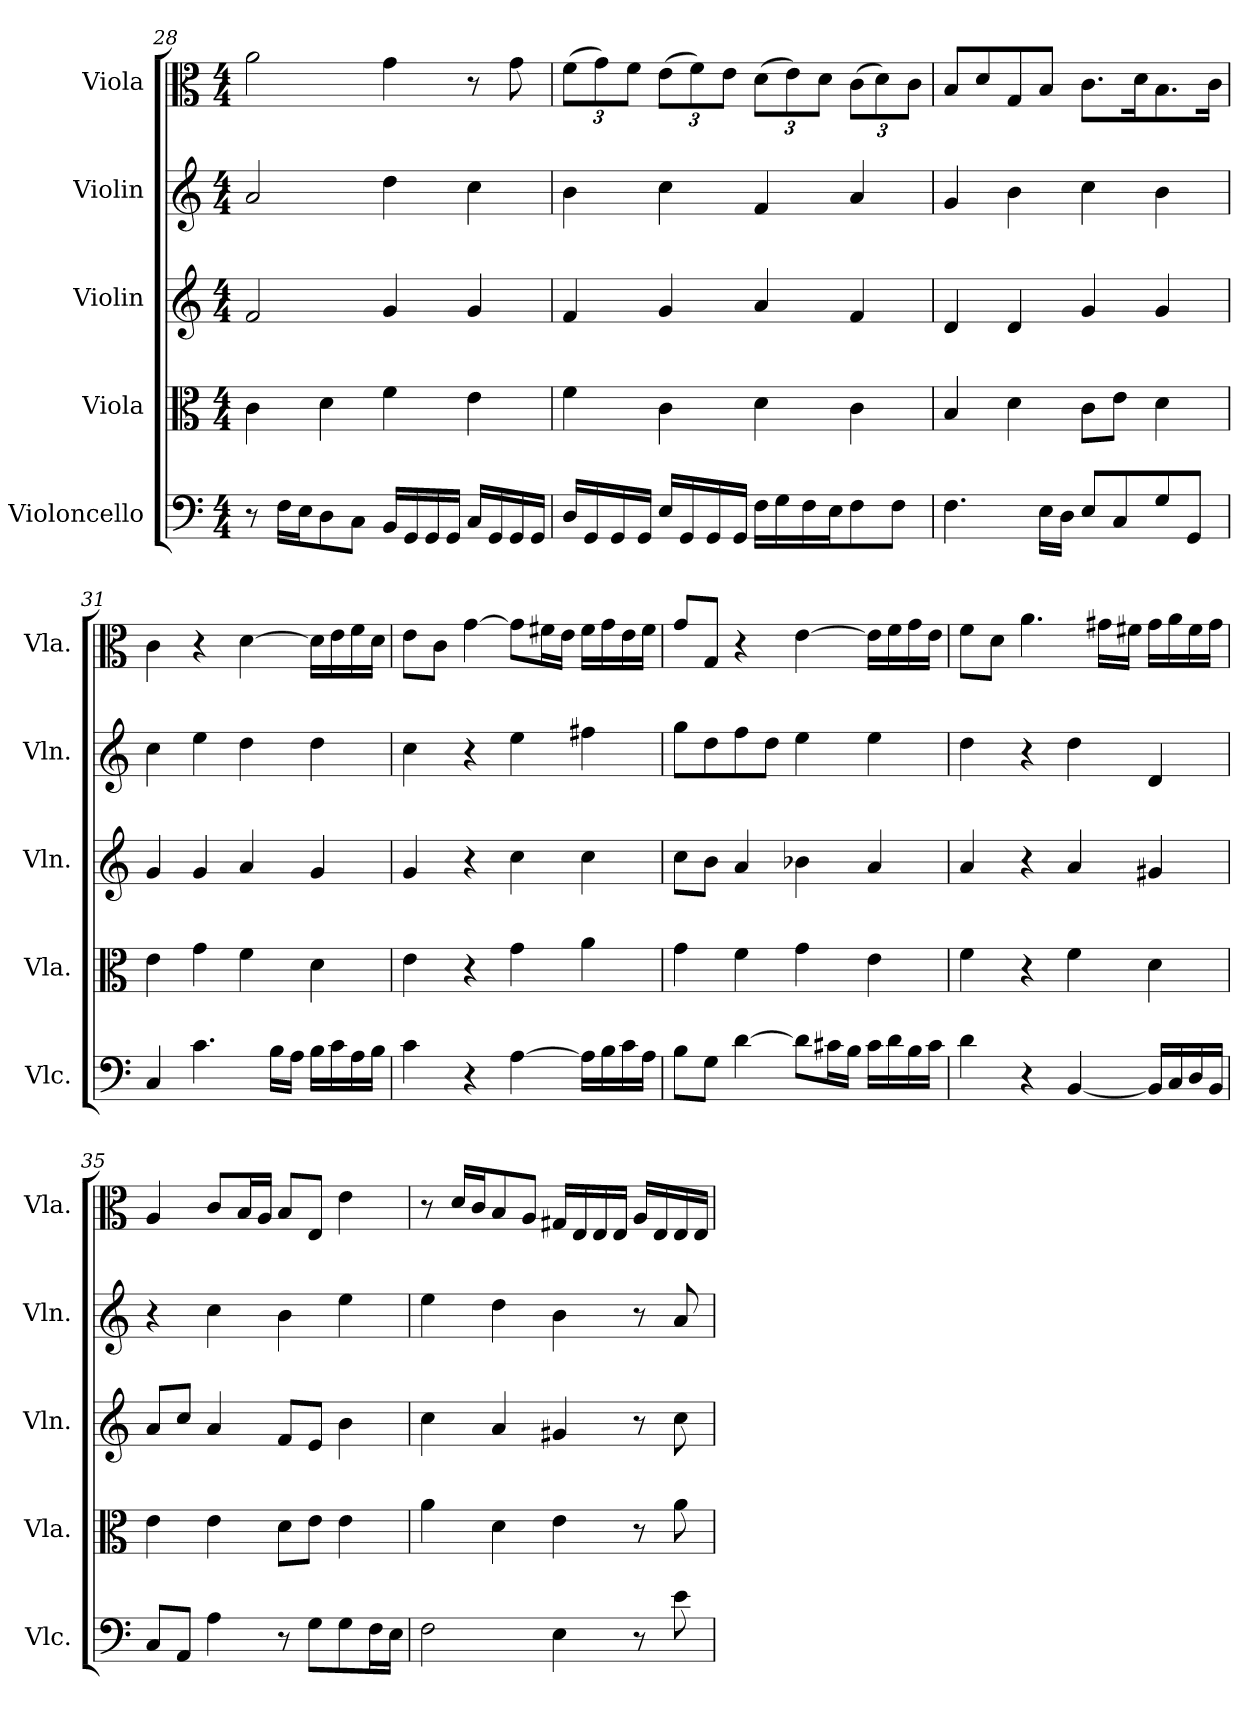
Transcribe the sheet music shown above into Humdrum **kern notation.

**kern	**kern	**kern	**kern	**kern
*part5	*part4	*part3	*part2	*part1
*staff5	*staff4	*staff3	*staff2	*staff1
*I"Violoncello	*I"Viola	*I"Violin	*I"Violin	*I"Viola
*I'Vlc.	*I'Vla.	*I'Vln.	*I'Vln.	*I'Vla.
*clefF4	*clefC3	*clefG2	*clefG2	*clefC3
*k[]	*k[]	*k[]	*k[]	*k[]
*C:	*C:	*C:	*C:	*C:
*M4/4	*M4/4	*M4/4	*M4/4	*M4/4
=28	=28	=28	=28	=28
8r	4c\	2f/	2a/	2a\
16F\LL	.	.	.	.
16E\J	.	.	.	.
8D\	4d\	.	.	.
8C\J	.	.	.	.
16BB/LL	4f\	4g/	4dd\	4g\
16GG/	.	.	.	.
16GG/	.	.	.	.
16GG/JJ	.	.	.	.
16C/LL	4e\	4g/	4cc\	8r
16GG/	.	.	.	.
16GG/	.	.	.	8g\
16GG/JJ	.	.	.	.
!!LO:LB:g=z
=29	=29	=29	=29	=29
*	*	*	*	*Xbrackettup
16D/LL	4f\	4f/	4b\	(12f\L
16GG/	.	.	.	.
.	.	.	.	12g\)
16GG/	.	.	.	.
.	.	.	.	12f\J
16GG/JJ	.	.	.	.
16E/LL	4c\	4g/	4cc\	(12e\L
16GG/	.	.	.	.
.	.	.	.	12f\)
16GG/	.	.	.	.
.	.	.	.	12e\J
16GG/JJ	.	.	.	.
16F\LL	4d\	4a/	4f/	(12d\L
16G\	.	.	.	.
.	.	.	.	12e\)
16F\	.	.	.	.
.	.	.	.	12d\J
16E\J	.	.	.	.
8F\	4c\	4f/	4a/	(12c\L
.	.	.	.	12d\)
8F\J	.	.	.	.
.	.	.	.	12c\J
=30	=30	=30	=30	=30
4.F\	4B/	4d/	4g/	8B/L
.	.	.	.	8d/
.	4d\	4d/	4b\	8G/
16E\LL	.	.	.	8B/J
16D\JJ	.	.	.	.
8E/L	8c\L	4g/	4cc\	8.c\L
8C/	8e\J	.	.	.
.	.	.	.	16d\K
8G/	4d\	4g/	4b\	8.B\
8GG/J	.	.	.	.
.	.	.	.	16c\Jk
=31	=31	=31	=31	=31
4C/	4e\	4g/	4cc\	4c\
4.c\	4g\	4g/	4ee\	4r
.	4f\	4a/	4dd\	[4d\
16B\LL	.	.	.	.
16A\JJ	.	.	.	.
16B\LL	4d\	4g/	4dd\	16d\LL]
16c\	.	.	.	16e\
16A\	.	.	.	16f\
16B\JJ	.	.	.	16d\JJ
!!LO:PB:g=z
=32	=32	=32	=32	=32
4c\	4e\	4g/	4cc\	8e\L
.	.	.	.	8c\J
4r	4r	4r	4r	[4g\
[4A\	4g\	4cc\	4ee\	8g\L]
.	.	.	.	16f#X\L
.	.	.	.	16e\JJ
16A\LL]	4a\	4cc\	4ff#X\	16f#\LL
16B\	.	.	.	16g\
16c\	.	.	.	16e\
16A\JJ	.	.	.	16f#\JJ
=33	=33	=33	=33	=33
8B\L	4g\	8cc\L	8gg\L	8g/L
8G\J	.	8b\J	8dd\	8G/J
[4d\	4f\	4a/	8ff\	4r
.	.	.	8dd\J	.
8d\L]	4g\	4b-X\	4ee\	[4e\
16c#X\L	.	.	.	.
16B\JJ	.	.	.	.
16c#\LL	4e\	4a/	4ee\	16e\LL]
16d\	.	.	.	16f\
16B\	.	.	.	16g\
16c#\JJ	.	.	.	16e\JJ
=34	=34	=34	=34	=34
4d\	4f\	4a/	4dd\	8f\L
.	.	.	.	8d\J
4r	4r	4r	4r	4.a\
[4BB/	4f\	4a/	4dd\	.
.	.	.	.	16g#X\LL
.	.	.	.	16f#X\JJ
16BB/LL]	4d\	4g#X/	4d/	16g#\LL
16C/	.	.	.	16a\
16D/	.	.	.	16f#\
16BB/JJ	.	.	.	16g#\JJ
!!LO:LB:g=z
=35	=35	=35	=35	=35
8C/L	4e\	8a/L	4r	4A/
8AA/J	.	8cc/J	.	.
4A\	4e\	4a/	4cc\	8c/L
.	.	.	.	16B/L
.	.	.	.	16A/JJ
8r	8d\L	8f/L	4b\	8B/L
8G\L	8e\J	8e/J	.	8E/J
8G\	4e\	4b\	4ee\	4e\
16F\L	.	.	.	.
16E\JJ	.	.	.	.
=36	=36	=36	=36	=36
2F\	4a\	4cc\	4ee\	8r
.	.	.	.	16d/LL
.	.	.	.	16c/J
.	4d\	4a/	4dd\	8B/
.	.	.	.	8A/J
4E\	4e\	4g#X/	4b\	16G#X/LL
.	.	.	.	16E/
.	.	.	.	16E/
.	.	.	.	16E/JJ
8r	8r	8r	8r	16A/LL
.	.	.	.	16E/
8e\	8a\	8cc\	8a/	16E/
.	.	.	.	16E/JJ
=	=	=	=	=
*-	*-	*-	*-	*-
